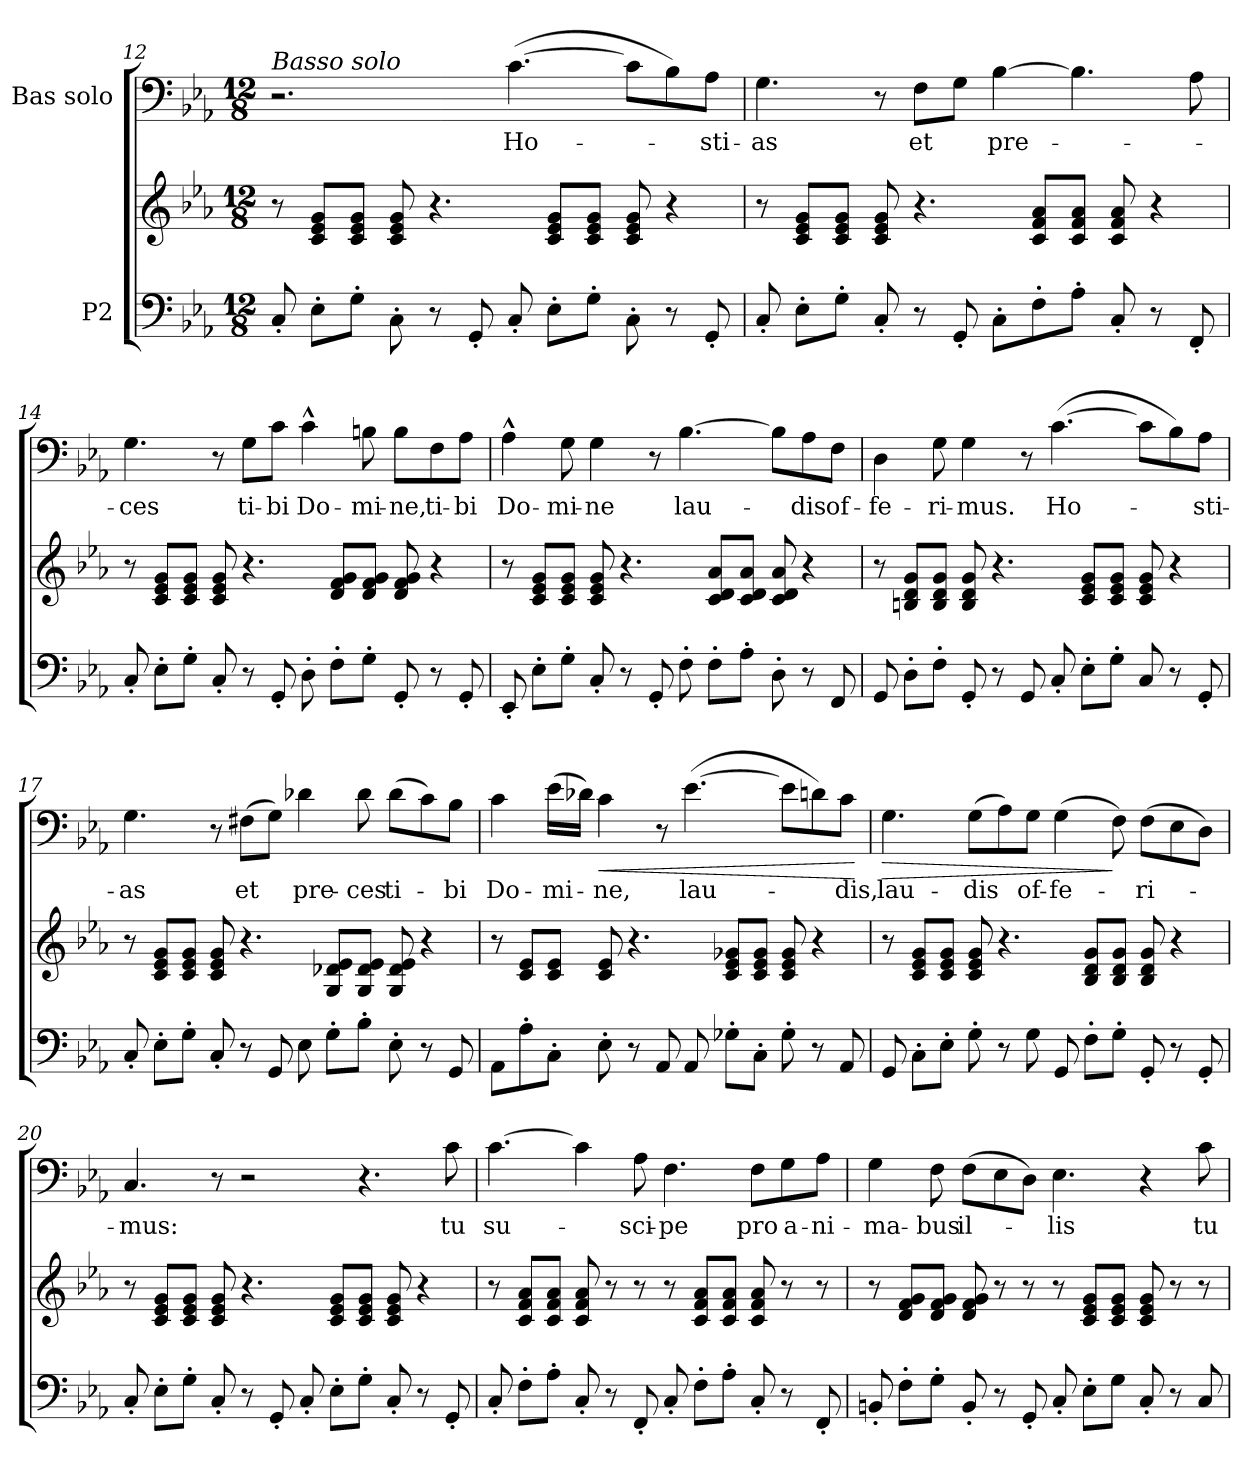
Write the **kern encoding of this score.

**kern	**kern	**kern	**text	**dynam
*part2	*part2	*part1	*part1	*part1
*staff3	*staff2	*staff1	*staff1	*staff1
*I"P2	*	*I"Bas solo	*	*
*clefF4	*clefG2	*clefF4	*	*
*k[b-e-a-]	*k[b-e-a-]	*k[b-e-a-]	*	*
*E-:	*E-:	*E-:	*	*
*M12/8	*M12/8	*M12/8	*	*
=12	=12	=12	=12	=12
!	!	!LO:TX:a:i:t=Basso solo	!	!
8C'/	8r	2.r	.	.
8E-'\L	8c/ 8e-/ 8g/L	.	.	.
8G'\J	8c/ 8e-/ 8g/J	.	.	.
8C'\	8c/ 8e-/ 8g/	.	.	.
8r	4.r	.	.	.
8GG'/	.	.	.	.
!	!	!	!LO:LY:b	!
8C'/	.	(>[4.c\	Ho-	.
8E-'\L	8c/ 8e-/ 8g/L	.	.	.
8G'\J	8c/ 8e-/ 8g/J	.	.	.
8C'\	8c/ 8e-/ 8g/	8c\L]	.	.
8r	4r	8B-\)	.	.
!	!	!	!LO:LY:b	!
8GG'/	.	8A-\J	-sti-	.
=13	=13	=13	=13	=13
!	!	!	!LO:LY:b	!
8C'/	8r	4.G\	-as	.
8E-'\L	8c/ 8e-/ 8g/L	.	.	.
8G'\J	8c/ 8e-/ 8g/J	.	.	.
8C'/	8c/ 8e-/ 8g/	8r	.	.
!	!	!	!LO:LY:b	!
8r	4.r	8F\L	et	.
8GG'/	.	8G\J	.	.
!	!	!	!LO:LY:b	!
8C'\L	.	[4B-\	pre-	.
8F'\	8c/ 8f/ 8a-/L	.	.	.
8A-'\J	8c/ 8f/ 8a-/J	4.B-\]	.	.
8C'/	8c/ 8f/ 8a-/	.	.	.
8r	4r	.	.	.
8FF'/	.	8A-\	.	.
=14	=14	=14	=14	=14
!	!	!	!LO:LY:b	!
8C'/	8r	4.G\	-ces	.
8E-'\L	8c/ 8e-/ 8g/L	.	.	.
8G'\J	8c/ 8e-/ 8g/J	.	.	.
8C'/	8c/ 8e-/ 8g/	8r	.	.
!	!	!	!LO:LY:b	!
8r	4.r	8G\L	ti-	.
!	!	!	!LO:LY:b	!
8GG'/	.	8c\J	-bi	.
!	!	!	!LO:LY:b	!
8D'\	.	4c^^\	Do-	.
8F'\L	8d/ 8f/ 8g/L	.	.	.
!	!	!	!LO:LY:b	!
8G'\J	8d/ 8f/ 8g/J	8Bn\	-mi-	.
!	!	!	!LO:LY:b	!
8GG'/	8d/ 8f/ 8g/	8B\L	-ne,	.
!	!	!	!LO:LY:b	!
8r	4r	8F\	ti-	.
!	!	!	!LO:LY:b	!
8GG'/	.	8A-\J	-bi	.
=15	=15	=15	=15	=15
!	!	!	!LO:LY:b	!
8EE-'/	8r	4A-^^\	Do-	.
8E-'\L	8c/ 8e-/ 8g/L	.	.	.
!	!	!	!LO:LY:b	!
8G'\J	8c/ 8e-/ 8g/J	8G\	-mi-	.
!	!	!	!LO:LY:b	!
8C'/	8c/ 8e-/ 8g/	4G\	-ne	.
8r	4.r	.	.	.
8GG'/	.	8r	.	.
!	!	!	!LO:LY:b	!
8F'\	.	[4.B-\	lau-	.
8F'\L	8c/ 8d/ 8a-/L	.	.	.
8A-'\J	8c/ 8d/ 8a-/J	.	.	.
8D'\	8c/ 8d/ 8a-/	8B-\L]	.	.
!	!	!	!LO:LY:b	!
8r	4r	8A-\	-dis	.
!	!	!	!LO:LY:b	!
8FF/	.	8F\J	of-	.
=16	=16	=16	=16	=16
!	!	!	!LO:LY:b	!
8GG/	8r	4D\	-fe-	.
8D'\L	8Bn/ 8d/ 8g/L	.	.	.
!	!	!	!LO:LY:b	!
8F'\J	8B/ 8d/ 8g/J	8G\	-ri-	.
!	!	!	!LO:LY:b	!
8GG'/	8B/ 8d/ 8g/	4G\	-mus.	.
8r	4.r	.	.	.
8GG/	.	8r	.	.
!	!	!	!LO:LY:b	!
8C'/	.	(>[4.c\	Ho-	.
8E-'\L	8c/ 8e-/ 8g/L	.	.	.
8G'\J	8c/ 8e-/ 8g/J	.	.	.
8C/	8c/ 8e-/ 8g/	8c\L]	.	.
8r	4r	8B-\)	.	.
!	!	!	!LO:LY:b	!
8GG'/	.	8A-\J	-sti-	.
=17	=17	=17	=17	=17
!	!	!	!LO:LY:b	!
8C'/	8r	4.G\	-as	.
8E-'\L	8c/ 8e-/ 8g/L	.	.	.
8G'\J	8c/ 8e-/ 8g/J	.	.	.
8C'/	8c/ 8e-/ 8g/	8r	.	.
!	!	!	!LO:LY:b	!
8r	4.r	(>8F#X\L	et	.
8GG/	.	8G\J)	.	.
!	!	!	!LO:LY:b	!
8E-\	.	4d-X\	pre-	.
8G'\L	8G/ 8d-X/ 8e-/L	.	.	.
!	!	!	!LO:LY:b	!
8B-'\J	8G/ 8d-/ 8e-/J	8d-\	-ces	.
!	!	!	!LO:LY:b	!
8E-'\	8G/ 8d-/ 8e-/	(>8d-\L	ti-	.
8r	4r	8c\)	.	.
!	!	!	!LO:LY:b	!
8GG/	.	8B-\J	-bi	.
=18	=18	=18	=18	=18
!	!	!	!LO:LY:b	!
8AA-\L	8r	4c\	Do-	.
8A-'\	8c/ 8e-/L	.	.	.
!	!	!	!LO:LY:b	!
8C'\J	8c/ 8e-/J	(>16e-\LL	-mi-	.
.	.	16d-X\JJ)	.	.
!	!	!	!LO:LY:b	!LO:HP:b
8E-'\	8c/ 8e-/	4c\	-ne,	<
8r	4.r	.	.	.
8AA-/	.	8r	.	.
!	!	!	!LO:LY:b	!
8AA-/	.	(>[4.e-\	lau-	.
8G-X'\L	8c/ 8e-/ 8g-X/L	.	.	.
8C'\J	8c/ 8e-/ 8g-/J	.	.	.
8G-'\	8c/ 8e-/ 8g-/	8e-\L]	.	.
8r	4r	8dn\)	.	.
!	!	!	!LO:LY:b	!
8AA-/	.	8c\J	-dis,	.
.	.	.	.	[
=19	=19	=19	=19	=19
!	!	!	!LO:LY:b	!LO:HP:b
8GG/	8r	4.G\	lau-	>
8C'\L	8c/ 8e-/ 8g/L	.	.	.
8E-'\J	8c/ 8e-/ 8g/J	.	.	.
!	!	!	!LO:LY:b	!
8G'\	8c/ 8e-/ 8g/	(>8G\L	-dis	.
8r	4.r	8A-\)	.	.
!	!	!	!LO:LY:b	!
8G\	.	8G\J	of-	.
!	!	!	!LO:LY:b	!
8GG/	.	(>4G\	-fe-	.
8F'\L	8B-/ 8d/ 8g/L	.	.	.
8G'\J	8B-/ 8d/ 8g/J	8F\)	.	]
!	!	!	!LO:LY:b	!
8GG'/	8B-/ 8d/ 8g/	(>8F\L	-ri-	.
8r	4r	8E-\	.	.
8GG'/	.	8D\J)	.	.
=20	=20	=20	=20	=20
!	!	!	!LO:LY:b	!
8C'/	8r	4.C/	-mus:	.
8E-'\L	8c/ 8e-/ 8g/L	.	.	.
8G'\J	8c/ 8e-/ 8g/J	.	.	.
8C'/	8c/ 8e-/ 8g/	8r	.	.
8r	4.r	2r	.	.
8GG'/	.	.	.	.
8C'/	.	.	.	.
8E-'\L	8c/ 8e-/ 8g/L	.	.	.
8G'\J	8c/ 8e-/ 8g/J	4.r	.	.
8C'/	8c/ 8e-/ 8g/	.	.	.
8r	4r	.	.	.
!	!	!	!LO:LY:b	!
8GG'/	.	8c\	tu	.
=21	=21	=21	=21	=21
!	!	!	!LO:LY:b	!
8C'/	8r	[4.c\	su-	.
8F'\L	8c/ 8f/ 8a-/L	.	.	.
8A-'\J	8c/ 8f/ 8a-/J	.	.	.
8C'/	8c/ 8f/ 8a-/	4c\]	.	.
8r	8r	.	.	.
!	!	!	!LO:LY:b	!
8FF'/	8r	8A-\	-sci-	.
!	!	!	!LO:LY:b	!
8C'/	8r	4.F\	-pe	.
8F'\L	8c/ 8f/ 8a-/L	.	.	.
8A-'\J	8c/ 8f/ 8a-/J	.	.	.
!	!	!	!LO:LY:b	!
8C'/	8c/ 8f/ 8a-/	8F\L	pro	.
!	!	!	!LO:LY:b	!
8r	8r	8G\	a-	.
!	!	!	!LO:LY:b	!
8FF'/	8r	8A-\J	-ni-	.
=22	=22	=22	=22	=22
!	!	!	!LO:LY:b	!
8BBn'/	8r	4G\	-ma-	.
8F'\L	8d/ 8f/ 8g/L	.	.	.
!	!	!	!LO:LY:b	!
8G'\J	8d/ 8f/ 8g/J	8F\	-bus	.
!	!	!	!LO:LY:b	!
8BB'/	8d/ 8f/ 8g/	(>8F\L	il-	.
8r	8r	8E-\	.	.
8GG'/	8r	8D\J)	.	.
!	!	!	!LO:LY:b	!
8C'/	8r	4.E-\	-lis	.
8E-'\L	8c/ 8e-/ 8g/L	.	.	.
8G\J	8c/ 8e-/ 8g/J	.	.	.
8C'/	8c/ 8e-/ 8g/	4r	.	.
8r	8r	.	.	.
!	!	!	!LO:LY:b	!
8C/	8r	8c\	tu	.
=	=	=	=	=
*-	*-	*-	*-	*-
